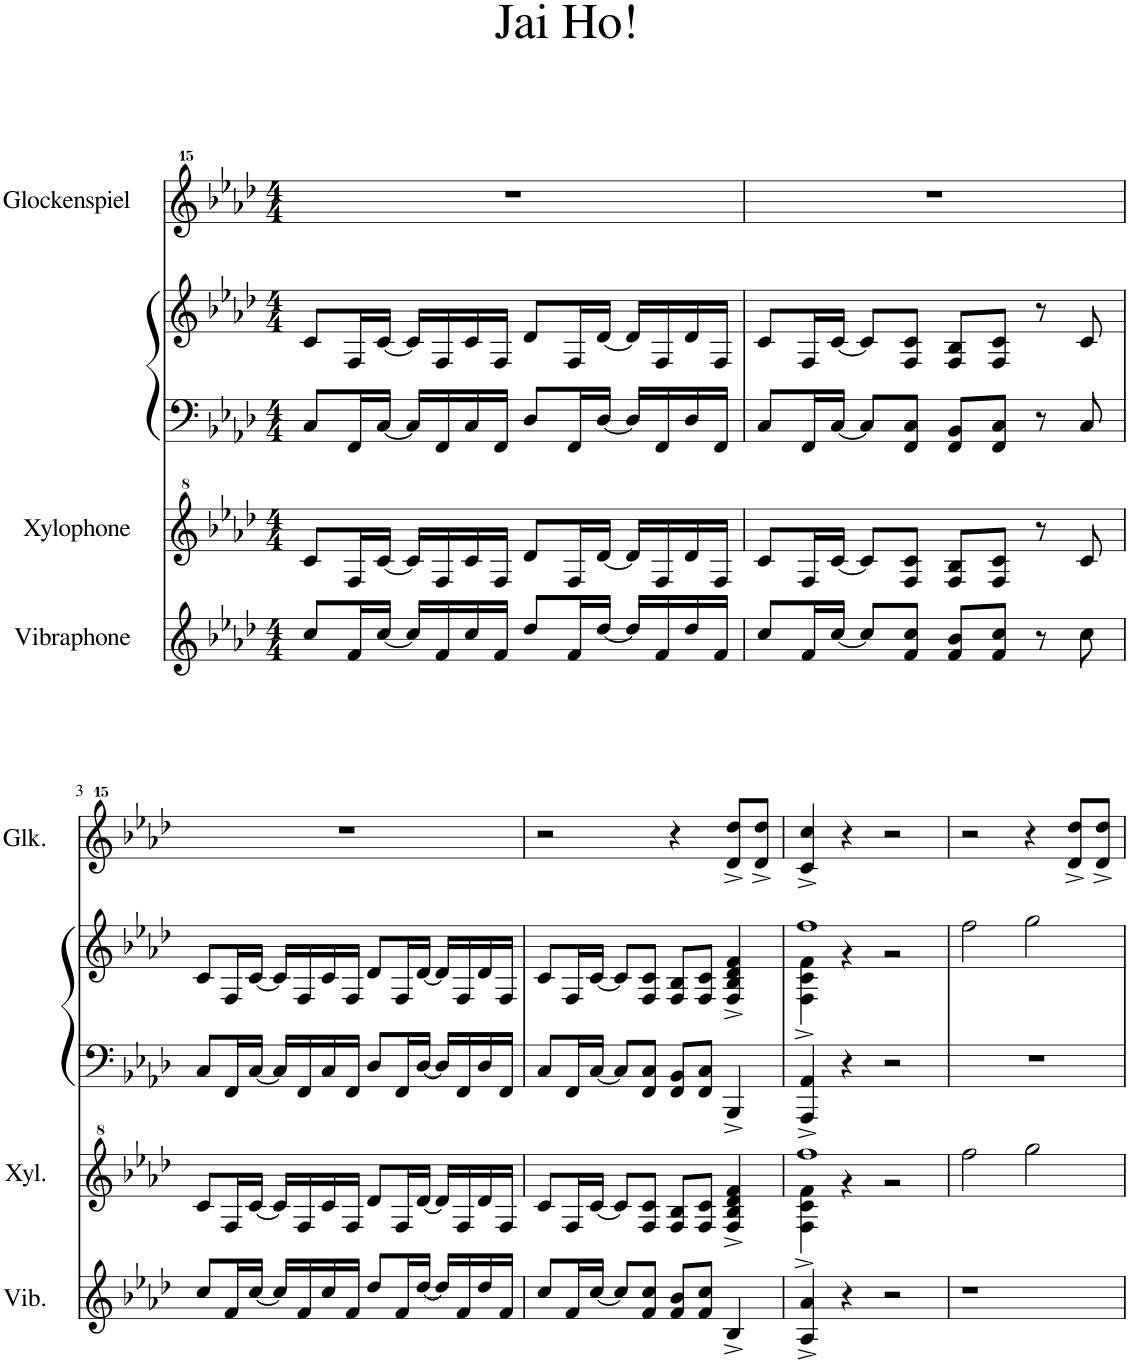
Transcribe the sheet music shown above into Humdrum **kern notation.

**kern	**kern	**kern	**kern	**kern
*part4	*part3	*part2	*part2	*part1
*staff5	*staff4	*staff3	*staff2	*staff1
*I"Vibraphone	*I"Xylophone	*I"Piano	*	*I"Glockenspiel
*I'Vib.	*I'Xyl.	*	*	*I'Glk.
*clefG2	*clefG^2	*clefF4	*clefG2	*clefG^^2
*k[b-e-a-d-]	*k[b-e-a-d-]	*k[b-e-a-d-]	*k[b-e-a-d-]	*k[b-e-a-d-]
*M4/4	*M4/4	*M4/4	*M4/4	*M4/4
=1	=1	=1	=1	=1
8cc/L	8cc/L	8C/L	8c/L	1r
16f/L	16f/L	16FF/L	16F/L	.
[16cc/JJ	[16cc/JJ	[16C/JJ	[16c/JJ	.
16cc/LL]	16cc/LL]	16C/LL]	16c/LL]	.
16f/	16f/	16FF/	16F/	.
16cc/	16cc/	16C/	16c/	.
16f/JJ	16f/JJ	16FF/JJ	16F/JJ	.
8dd-/L	8dd-/L	8D-/L	8d-/L	.
16f/L	16f/L	16FF/L	16F/L	.
[16dd-/JJ	[16dd-/JJ	[16D-/JJ	[16d-/JJ	.
16dd-/LL]	16dd-/LL]	16D-/LL]	16d-/LL]	.
16f/	16f/	16FF/	16F/	.
16dd-/	16dd-/	16D-/	16d-/	.
16f/JJ	16f/JJ	16FF/JJ	16F/JJ	.
=2	=2	=2	=2	=2
8cc/L	8cc/L	8C/L	8c/L	1r
16f/L	16f/L	16FF/L	16F/L	.
[16cc/JJ	[16cc/JJ	[16C/JJ	[16c/JJ	.
8cc/L]	8cc/L]	8C/L]	8c/L]	.
8f/ 8cc/J	8f/ 8cc/J	8FF/ 8C/J	8F/ 8c/J	.
8f/ 8b-/L	8f/ 8b-/L	8FF/ 8BB-/L	8F/ 8B-/L	.
8f/ 8cc/J	8f/ 8cc/J	8FF/ 8C/J	8F/ 8c/J	.
8r	8r	8r	8r	.
8cc\	8cc/	8C/	8c/	.
!!LO:LB:g=z
=3	=3	=3	=3	=3
8cc/L	8cc/L	8C/L	8c/L	1r
16f/L	16f/L	16FF/L	16F/L	.
[16cc/JJ	[16cc/JJ	[16C/JJ	[16c/JJ	.
16cc/LL]	16cc/LL]	16C/LL]	16c/LL]	.
16f/	16f/	16FF/	16F/	.
16cc/	16cc/	16C/	16c/	.
16f/JJ	16f/JJ	16FF/JJ	16F/JJ	.
8dd-/L	8dd-/L	8D-/L	8d-/L	.
16f/L	16f/L	16FF/L	16F/L	.
[16dd-/JJ	[16dd-/JJ	[16D-/JJ	[16d-/JJ	.
16dd-/LL]	16dd-/LL]	16D-/LL]	16d-/LL]	.
16f/	16f/	16FF/	16F/	.
16dd-/	16dd-/	16D-/	16d-/	.
16f/JJ	16f/JJ	16FF/JJ	16F/JJ	.
=4	=4	=4	=4	=4
8cc/L	8cc/L	8C/L	8c/L	2r
16f/L	16f/L	16FF/L	16F/L	.
[16cc/JJ	[16cc/JJ	[16C/JJ	[16c/JJ	.
8cc/L]	8cc/L]	8C/L]	8c/L]	.
8f/ 8cc/J	8f/ 8cc/J	8FF/ 8C/J	8F/ 8c/J	.
8f/ 8b-/L	8f/ 8b-/L	8FF/ 8BB-/L	8F/ 8B-/L	4r
8f/ 8cc/J	8f/ 8cc/J	8FF/ 8C/J	8F/ 8c/J	.
4B-^/	4f/^ 4b-/^ 4dd-/^ 4ff/^	4BBB-^/	4F/^ 4B-/^ 4d-/^ 4f/^	8ddd-/^ 8dddd-/^L
.	.	.	.	8ddd-/^ 8dddd-/^J
=5	=5	=5	=5	=5
*	*^	*	*^	*
4A-/^ 4a-/^	1fff	4f\^ 4cc\^ 4ff\^	4AAA-/^ 4AA-/^	1ff	4F\^ 4c\^ 4f\^	4ccc/^ 4cccc/^
4r	.	4r	4r	.	4r	4r
2r	.	2r	2r	.	2r	2r
*	*v	*v	*	*v	*v	*
=6	=6	=6	=6	=6
1r	2fff\	1r	2ff\	2r
.	2ggg\	.	2gg\	4r
.	.	.	.	8ddd-/^ 8dddd-/^L
.	.	.	.	8ddd-/^ 8dddd-/^J
=	=	=	=	=
*-	*-	*-	*-	*-
